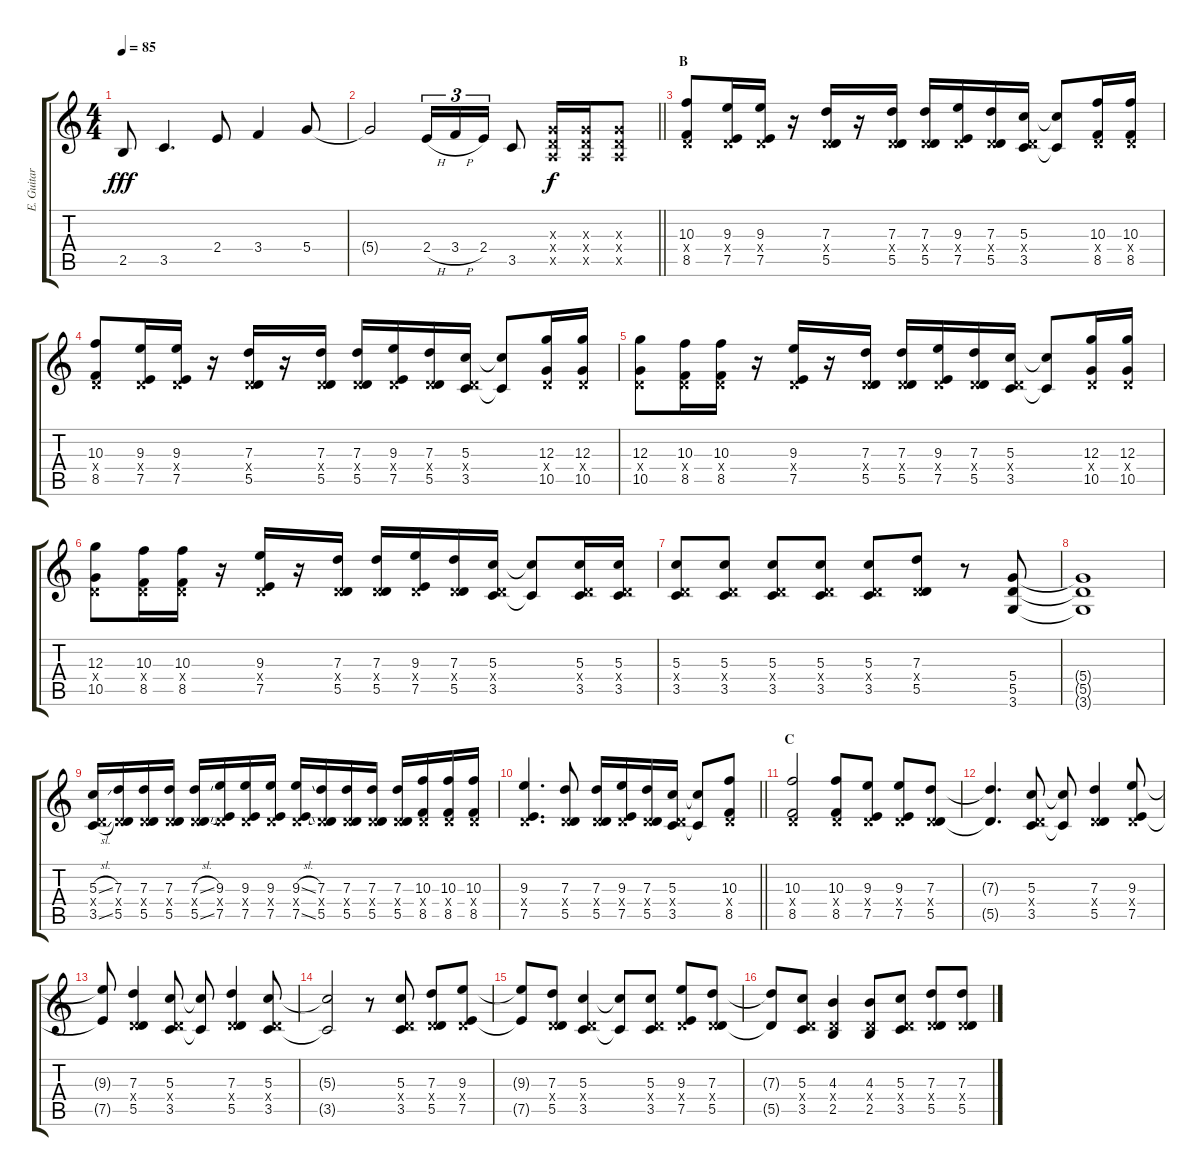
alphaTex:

\track ("E. Guitar I" "E. Guitar ") {instrument electricguitarclean}
\staff {score tabs}
\tuning (E4 B3 G3 D3 A2 E2) {hide}
\ts (4 4)
\tempo 85
\clef g2
\ks c
2.5.8{dy fff} 3.5.4{d} 2.4.8 3.4.4 5.4.8 |
\barLineRight lightlight
5.4{t}.2 2.4{h}.16{tu (3 2)} 3.4{h}.16{tu (3 2)} 2.4.16{tu (3 2)} 3.5.8 (0.3{x} 0.4{x} 0.5{x}).16{dy f} (0.3{x} 0.4{x} 0.5{x}).16 (0.3{x} 0.4{x} 0.5{x}).8 |
\section ("" "B")
(10.3 0.4{x} 8.5).8 (9.3 0.4{x} 7.5).16 (9.3 0.4{x} 7.5).16 r.16 (7.3 0.4{x} 5.5).16 r.16 (7.3 0.4{x} 5.5).16 (7.3 0.4{x} 5.5).16 (9.3 0.4{x} 7.5).16 (7.3 0.4{x} 5.5).16 (5.3 0.4{x} 3.5).16 (5.3{t} 3.5{t}).8 (10.3 0.4{x} 8.5).16 (10.3 0.4{x} 8.5).16 |
(10.3 0.4{x} 8.5).8 (9.3 0.4{x} 7.5).16 (9.3 0.4{x} 7.5).16 r.16 (7.3 0.4{x} 5.5).16 r.16 (7.3 0.4{x} 5.5).16 (7.3 0.4{x} 5.5).16 (9.3 0.4{x} 7.5).16 (7.3 0.4{x} 5.5).16 (5.3 0.4{x} 3.5).16 (5.3{t} 3.5{t}).8 (12.3 0.4{x} 10.5).16 (12.3 0.4{x} 10.5).16 |
(12.3 0.4{x} 10.5).8 (10.3 0.4{x} 8.5).16 (10.3 0.4{x} 8.5).16 r.16 (9.3 0.4{x} 7.5).16 r.16 (7.3 0.4{x} 5.5).16 (7.3 0.4{x} 5.5).16 (9.3 0.4{x} 7.5).16 (7.3 0.4{x} 5.5).16 (5.3 0.4{x} 3.5).16 (5.3{t} 3.5{t}).8 (12.3 0.4{x} 10.5).16 (12.3 0.4{x} 10.5).16 |
(12.3 0.4{x} 10.5).8 (10.3 0.4{x} 8.5).16 (10.3 0.4{x} 8.5).16 r.16 (9.3 0.4{x} 7.5).16 r.16 (7.3 0.4{x} 5.5).16 (7.3 0.4{x} 5.5).16 (9.3 0.4{x} 7.5).16 (7.3 0.4{x} 5.5).16 (5.3 0.4{x} 3.5).16 (5.3{t} 3.5{t}).8 (5.3 0.4{x} 3.5).16 (5.3 0.4{x} 3.5).16 |
(5.3 0.4{x} 3.5).8 (5.3 0.4{x} 3.5).8 (5.3 0.4{x} 3.5).8 (5.3 0.4{x} 3.5).8 (5.3 0.4{x} 3.5).8 (7.3 0.4{x} 5.5).8 r.8 (5.4 5.5 3.6).8 |
(5.4{t} 5.5{t} 3.6{t}).1 |
(5.3{sl} 0.4{x} 3.5{sl}).16 (7.3 0.4{x} 5.5).16 (7.3 0.4{x} 5.5).16 (7.3 0.4{x} 5.5).16 (7.3{sl} 0.4{x} 5.5{sl}).16 (9.3 0.4{x} 7.5).16 (9.3 0.4{x} 7.5).16 (9.3 0.4{x} 7.5).16 (9.3{sl} 0.4{x} 7.5{sl}).16 (7.3 0.4{x} 5.5).16 (7.3 0.4{x} 5.5).16 (7.3 0.4{x} 5.5).16 (7.3 0.4{x} 5.5).16 (10.3 0.4{x} 8.5).16 (10.3 0.4{x} 8.5).16 (10.3 0.4{x} 8.5).16 |
\barLineRight lightlight
(9.3 0.4{x} 7.5).4{d} (7.3 0.4{x} 5.5).8 (7.3 0.4{x} 5.5).16 (9.3 0.4{x} 7.5).16 (7.3 0.4{x} 5.5).16 (5.3 0.4{x} 3.5).16 (5.3{t} 3.5{t}).8 (10.3 0.4{x} 8.5).8 |
\section ("" "C")
(10.3 0.4{x} 8.5).2 (10.3 0.4{x} 8.5).8 (9.3 0.4{x} 7.5).8 (9.3 0.4{x} 7.5).8 (7.3 0.4{x} 5.5).8 |
(7.3{t} 5.5{t}).4{d} (5.3 0.4{x} 3.5).8 (5.3{t} 3.5{t}).8 (7.3 0.4{x} 5.5).4 (9.3 0.4{x} 7.5).8 |
(9.3{t} 7.5{t}).8 (7.3 0.4{x} 5.5).4 (5.3 0.4{x} 3.5).8 (5.3{t} 3.5{t}).8 (7.3 0.4{x} 5.5).4 (5.3 0.4{x} 3.5).8 |
(5.3{t} 3.5{t}).2 r.8 (5.3 0.4{x} 3.5).8 (7.3 0.4{x} 5.5).8 (9.3 0.4{x} 7.5).8 |
(9.3{t} 7.5{t}).8 (7.3 0.4{x} 5.5).8 (5.3 0.4{x} 3.5).4 (5.3{t} 3.5{t}).8 (5.3 0.4{x} 3.5).8 (9.3 0.4{x} 7.5).8 (7.3 0.4{x} 5.5).8 |
(7.3{t} 5.5{t}).8 (5.3 0.4{x} 3.5).8 (4.3 0.4{x} 2.5).4 (4.3 0.4{x} 2.5).8 (5.3 0.4{x} 3.5).8 (7.3 0.4{x} 5.5).8 (7.3 0.4{x} 5.5).8
